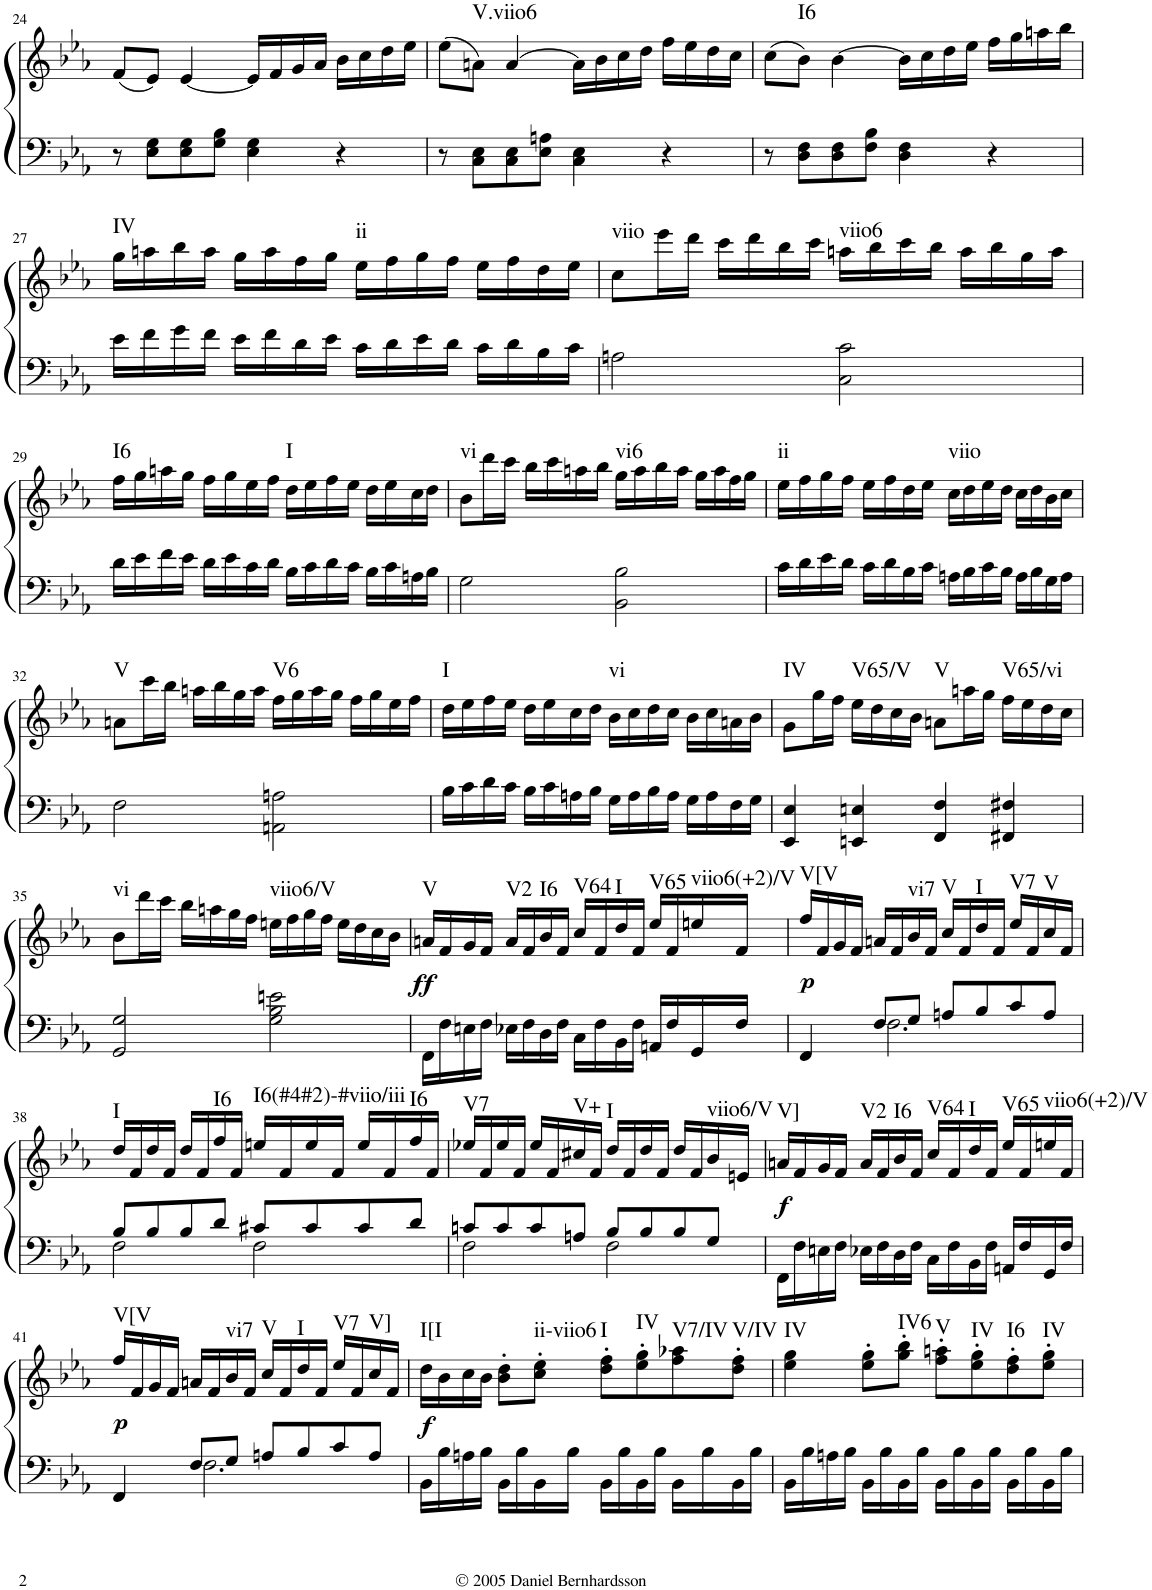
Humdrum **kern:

**kern	**kern	**dynam	**harte
*part1	*part1	*part1	*part1
*staff2	*staff1	*staff1/2	*
*I"Piano	*	*	*
*I'Pno.	*	*	*
!!LO:PB:g=z
*clefF4	*clefG2	*	*
*k[b-e-a-]	*k[b-e-a-]	*	*
*E-:	*E-:	*	*
*M4/4	*M4/4	*	*
*met(c)	*met(c)	*	*
=24	=24	=24	=24
8r	(8f/L	.	.
8E-\ 8G\L	8e-/J)	.	.
8E-\ 8G\	[4e-/	.	.
8G\ 8B-\J	.	.	.
4E-\ 4G\	16e-/LL]	.	.
.	16f/	.	.
.	16g/	.	.
.	16a-/JJ	.	.
4r	16b-\LL	.	.
.	16cc\	.	.
.	16dd\	.	.
.	16ee-\JJ	.	.
=25	=25	=25	=25
8r	(8ee-\L	.	.
!	!	!	!LO:H:kt=V.viio6
8C\ 8E-\L	8an\J)	.	N
8C\ 8E-\	[4a/	.	.
8E-\ 8An\J	.	.	.
4C\ 4E-\	16a\LL]	.	.
.	16b-\	.	.
.	16cc\	.	.
.	16dd\JJ	.	.
4r	16ff\LL	.	.
.	16ee-\	.	.
.	16dd\	.	.
.	16cc\JJ	.	.
=26	=26	=26	=26
8r	(8cc\L	.	.
!	!	!	!LO:H:kt=I6
8D\ 8F\L	8b-\J)	.	N
8D\ 8F\	[4b-\	.	.
8F\ 8B-\J	.	.	.
4D\ 4F\	16b-\LL]	.	.
.	16cc\	.	.
.	16dd\	.	.
.	16ee-\JJ	.	.
4r	16ff\LL	.	.
.	16gg\	.	.
.	16aan\	.	.
.	16bb-\JJ	.	.
!!LO:LB:g=z
=27	=27	=27	=27
!	!	!	!LO:H:kt=IV
16e-\LL	16gg\LL	.	N
16f\	16aan\	.	.
16g\	16bb-\	.	.
16f\JJ	16aa\JJ	.	.
16e-\LL	16gg\LL	.	.
16f\	16aa\	.	.
16d\	16ff\	.	.
16e-\JJ	16gg\JJ	.	.
!	!	!	!LO:H:kt=ii
16c\LL	16ee-\LL	.	N
16d\	16ff\	.	.
16e-\	16gg\	.	.
16d\JJ	16ff\JJ	.	.
16c\LL	16ee-\LL	.	.
16d\	16ff\	.	.
16B-\	16dd\	.	.
16c\JJ	16ee-\JJ	.	.
=28	=28	=28	=28
!	!	!	!LO:H:kt=viio
2An\	8cc\L	.	N
.	16eee-\L	.	.
.	16ddd\JJ	.	.
.	16ccc\LL	.	.
.	16ddd\	.	.
.	16bb-\	.	.
.	16ccc\JJ	.	.
!	!	!	!LO:H:kt=viio6
2C\ 2c\	16aan\LL	.	N
.	16bb-\	.	.
.	16ccc\	.	.
.	16bb-\JJ	.	.
.	16aa\LL	.	.
.	16bb-\	.	.
.	16gg\	.	.
.	16aa\JJ	.	.
!!LO:LB:g=z
=29	=29	=29	=29
!	!	!	!LO:H:kt=I6
16d\LL	16ff\LL	.	N
16e-\	16gg\	.	.
16f\	16aan\	.	.
16e-\JJ	16gg\JJ	.	.
16d\LL	16ff\LL	.	.
16e-\	16gg\	.	.
16c\	16ee-\	.	.
16d\JJ	16ff\JJ	.	.
!	!	!	!LO:H:kt=I
16B-\LL	16dd\LL	.	N
16c\	16ee-\	.	.
16d\	16ff\	.	.
16c\JJ	16ee-\JJ	.	.
16B-\LL	16dd\LL	.	.
16c\	16ee-\	.	.
16An\	16cc\	.	.
16B-\JJ	16dd\JJ	.	.
=30	=30	=30	=30
!	!	!	!LO:H:kt=vi
2G\	8b-\L	.	N
.	16ddd\L	.	.
.	16ccc\JJ	.	.
.	16bb-\LL	.	.
.	16ccc\	.	.
.	16aan\	.	.
.	16bb-\JJ	.	.
!	!	!	!LO:H:kt=vi6
2BB-\ 2B-\	16gg\LL	.	N
.	16aa\	.	.
.	16bb-\	.	.
.	16aa\JJ	.	.
.	16gg\LL	.	.
.	16aa\	.	.
.	16ff\	.	.
.	16gg\JJ	.	.
=31	=31	=31	=31
!	!	!	!LO:H:kt=ii
16c\LL	16ee-\LL	.	N
16d\	16ff\	.	.
16e-\	16gg\	.	.
16d\JJ	16ff\JJ	.	.
16c\LL	16ee-\LL	.	.
16d\	16ff\	.	.
16B-\	16dd\	.	.
16c\JJ	16ee-\JJ	.	.
!	!	!	!LO:H:kt=viio
16An\LL	16cc\LL	.	N
16B-\	16dd\	.	.
16c\	16ee-\	.	.
16B-\JJ	16dd\JJ	.	.
16A\LL	16cc\LL	.	.
16B-\	16dd\	.	.
16G\	16b-\	.	.
16A\JJ	16cc\JJ	.	.
!!LO:LB:g=z
=32	=32	=32	=32
!	!	!	!LO:H:kt=V
2F\	8an\L	.	N
.	16ccc\L	.	.
.	16bb-\JJ	.	.
.	16aan\LL	.	.
.	16bb-\	.	.
.	16gg\	.	.
.	16aa\JJ	.	.
!	!	!	!LO:H:kt=V6
2AAn\ 2An\	16ff\LL	.	N
.	16gg\	.	.
.	16aa\	.	.
.	16gg\JJ	.	.
.	16ff\LL	.	.
.	16gg\	.	.
.	16ee-\	.	.
.	16ff\JJ	.	.
=33	=33	=33	=33
!	!	!	!LO:H:kt=I
16B-\LL	16dd\LL	.	N
16c\	16ee-\	.	.
16d\	16ff\	.	.
16c\JJ	16ee-\JJ	.	.
16B-\LL	16dd\LL	.	.
16c\	16ee-\	.	.
16An\	16cc\	.	.
16B-\JJ	16dd\JJ	.	.
!	!	!	!LO:H:kt=vi
16G\LL	16b-\LL	.	N
16A\	16cc\	.	.
16B-\	16dd\	.	.
16A\JJ	16cc\JJ	.	.
16G\LL	16b-\LL	.	.
16A\	16cc\	.	.
16F\	16an\	.	.
16G\JJ	16b-\JJ	.	.
=34	=34	=34	=34
!	!	!	!LO:H:kt=IV
4EE-/ 4E-/	8g\L	.	N
.	16gg\L	.	.
.	16ff\JJ	.	.
!	!	!	!LO:H:kt=V65/V
4EEn/ 4En/	16ee-\LL	.	N
.	16dd\	.	.
.	16cc\	.	.
.	16b-\JJ	.	.
!	!	!	!LO:H:kt=V
4FF/ 4F/	8an\L	.	N
.	16aan\L	.	.
.	16gg\JJ	.	.
!	!	!	!LO:H:kt=V65/vi
4FF#X/ 4F#X/	16ff\LL	.	N
.	16ee-\	.	.
.	16dd\	.	.
.	16cc\JJ	.	.
!!LO:LB:g=z
=35	=35	=35	=35
!	!	!	!LO:H:kt=vi
2GG/ 2G/	8b-\L	.	N
.	16ddd\L	.	.
.	16ccc\JJ	.	.
.	16bb-\LL	.	.
.	16aan\	.	.
.	16gg\	.	.
.	16ff\JJ	.	.
!	!	!	!LO:H:kt=viio6/V
2G\ 2B-\ 2en\	16een\LL	.	N
.	16ff\	.	.
.	16gg\	.	.
.	16ff\JJ	.	.
.	16ee\LL	.	.
.	16dd\	.	.
.	16cc\	.	.
.	16b-\JJ	.	.
=36	=36	=36	=36
!	!	!LO:DY:b	!LO:H:kt=V
16FF\LL	16an/LL	ff	N
16F\	16f/	.	.
16En\	16g/	.	.
16F\JJ	16f/JJ	.	.
!	!	!	!LO:H:kt=V2
16E-X\LL	16a/LL	.	N
16F\	16f/	.	.
!	!	!	!LO:H:kt=I6
16D\	16b-/	.	N
16F\JJ	16f/JJ	.	.
!	!	!	!LO:H:kt=V64
16C\LL	16cc/LL	.	N
16F\	16f/	.	.
!	!	!	!LO:H:kt=I
16BB-\	16dd/	.	N
16F\JJ	16f/JJ	.	.
!	!	!	!LO:H:kt=V65
16AAn/LL	16ee-/LL	.	N
16F/	16f/	.	.
!	!	!	!LO:H:kt=viio6(+2)/V
16GG/	16een/	.	N
16F/JJ	16f/JJ	.	.
=37	=37	=37	=37
*^	*	*	*
!	!	!	!LO:DY:b	!LO:H:kt=V[V
4FF/	4ryy	16ff/LL	p	N
.	.	16f/	.	.
.	.	16g/	.	.
.	.	16f/JJ	.	.
8F/L	2.F\	16an/LL	.	.
.	.	16f/	.	.
!	!	!	!	!LO:H:kt=vi7
8G/J	.	16b-/	.	N
.	.	16f/JJ	.	.
!	!	!	!	!LO:H:kt=V
8An/L	.	16cc/LL	.	N
.	.	16f/	.	.
!	!	!	!	!LO:H:kt=I
8B-/	.	16dd/	.	N
.	.	16f/JJ	.	.
!	!	!	!	!LO:H:kt=V7
8c/	.	16ee-/LL	.	N
.	.	16f/	.	.
!	!	!	!	!LO:H:kt=V
8A/J	.	16cc/	.	N
.	.	16f/JJ	.	.
!!LO:LB:g=z
=38	=38	=38	=38	=38
!	!	!	!	!LO:H:kt=I
8B-/L	2F\	16dd/LL	.	N
.	.	16f/	.	.
8B-/	.	16dd/	.	.
.	.	16f/JJ	.	.
8B-/	.	16dd/LL	.	.
.	.	16f/	.	.
!	!	!	!	!LO:H:kt=I6
8d/J	.	16ff/	.	N
.	.	16f/JJ	.	.
!	!	!	!	!LO:H:kt=I6(#4#2)-#viio/iii
8c#X/L	2F\	16een/LL	.	N
.	.	16f/	.	.
8c#/	.	16ee/	.	.
.	.	16f/JJ	.	.
8c#/	.	16ee/LL	.	.
.	.	16f/	.	.
!	!	!	!	!LO:H:kt=I6
8d/J	.	16ff/	.	N
.	.	16f/JJ	.	.
=39	=39	=39	=39	=39
!	!	!	!	!LO:H:kt=V7
8cn/L	2F\	16ee-X/LL	.	N
.	.	16f/	.	.
8c/	.	16ee-/	.	.
.	.	16f/JJ	.	.
8c/	.	16ee-/LL	.	.
.	.	16f/	.	.
!	!	!	!	!LO:H:kt=V+
8An/J	.	16cc#X/	.	N
.	.	16f/JJ	.	.
!	!	!	!	!LO:H:kt=I
8B-/L	2F\	16dd/LL	.	N
.	.	16f/	.	.
8B-/	.	16dd/	.	.
.	.	16f/JJ	.	.
8B-/	.	16dd/LL	.	.
.	.	16f/	.	.
!	!	!	!	!LO:H:kt=viio6/V
8G/J	.	16b-/	.	N
.	.	16en/JJ	.	.
*v	*v	*	*	*
=40	=40	=40	=40
!	!	!LO:DY:b	!LO:H:kt=V]
16FF\LL	16an/LL	f	N
16F\	16f/	.	.
16En\	16g/	.	.
16F\JJ	16f/JJ	.	.
!	!	!	!LO:H:kt=V2
16E-X\LL	16a/LL	.	N
16F\	16f/	.	.
!	!	!	!LO:H:kt=I6
16D\	16b-/	.	N
16F\JJ	16f/JJ	.	.
!	!	!	!LO:H:kt=V64
16C\LL	16cc/LL	.	N
16F\	16f/	.	.
!	!	!	!LO:H:kt=I
16BB-\	16dd/	.	N
16F\JJ	16f/JJ	.	.
!	!	!	!LO:H:kt=V65
16AAn/LL	16ee-/LL	.	N
16F/	16f/	.	.
!	!	!	!LO:H:kt=viio6(+2)/V
16GG/	16een/	.	N
16F/JJ	16f/JJ	.	.
!!LO:LB:g=z
=41	=41	=41	=41
*^	*	*	*
!	!	!	!LO:DY:b	!LO:H:kt=V[V
4FF/	4ryy	16ff/LL	p	N
.	.	16f/	.	.
.	.	16g/	.	.
.	.	16f/JJ	.	.
8F/L	2.F\	16an/LL	.	.
.	.	16f/	.	.
!	!	!	!	!LO:H:kt=vi7
8G/J	.	16b-/	.	N
.	.	16f/JJ	.	.
!	!	!	!	!LO:H:kt=V
8An/L	.	16cc/LL	.	N
.	.	16f/	.	.
!	!	!	!	!LO:H:kt=I
8B-/	.	16dd/	.	N
.	.	16f/JJ	.	.
!	!	!	!	!LO:H:kt=V7
8c/	.	16ee-/LL	.	N
.	.	16f/	.	.
!	!	!	!	!LO:H:kt=V]
8A/J	.	16cc/	.	N
.	.	16f/JJ	.	.
*v	*v	*	*	*
=42	=42	=42	=42
!	!	!LO:DY:b	!LO:H:kt=I[I
16BB-\LL	16dd\LL	f	N
16B-\	16b-\	.	.
16An\	16cc\	.	.
16B-\JJ	16b-\JJ	.	.
16BB-\LL	8b-\' 8dd\'L	.	.
16B-\	.	.	.
!	!	!	!LO:H:kt=ii-viio6
16BB-\	8cc\' 8ee-\'J	.	N
16B-\JJ	.	.	.
!	!	!	!LO:H:kt=I
16BB-\LL	8dd\' 8ff\'L	.	N
16B-\	.	.	.
!	!	!	!LO:H:kt=IV
16BB-\	8ee-\' 8gg\'	.	N
16B-\JJ	.	.	.
!	!	!	!LO:H:kt=V7/IV
16BB-\LL	8ff\ 8aa-X\	.	N
16B-\	.	.	.
!	!	!	!LO:H:kt=V/IV
16BB-\	8dd\' 8ff\'J	.	N
16B-\JJ	.	.	.
=43	=43	=43	=43
!	!	!	!LO:H:kt=IV
16BB-\LL	4ee-\ 4gg\	.	N
16B-\	.	.	.
16An\	.	.	.
16B-\JJ	.	.	.
16BB-\LL	8ee-\' 8gg\'L	.	.
16B-\	.	.	.
!	!	!	!LO:H:kt=IV6
16BB-\	8gg\' 8bb-\'J	.	N
16B-\JJ	.	.	.
!	!	!	!LO:H:kt=V
16BB-\LL	8ff\' 8aan\'L	.	N
16B-\	.	.	.
!	!	!	!LO:H:kt=IV
16BB-\	8ee-\' 8gg\'	.	N
16B-\JJ	.	.	.
!	!	!	!LO:H:kt=I6
16BB-\LL	8dd\' 8ff\'	.	N
16B-\	.	.	.
!	!	!	!LO:H:kt=IV
16BB-\	8ee-\' 8gg\'J	.	N
16B-\JJ	.	.	.
=	=	=	=
*-	*-	*-	*-
